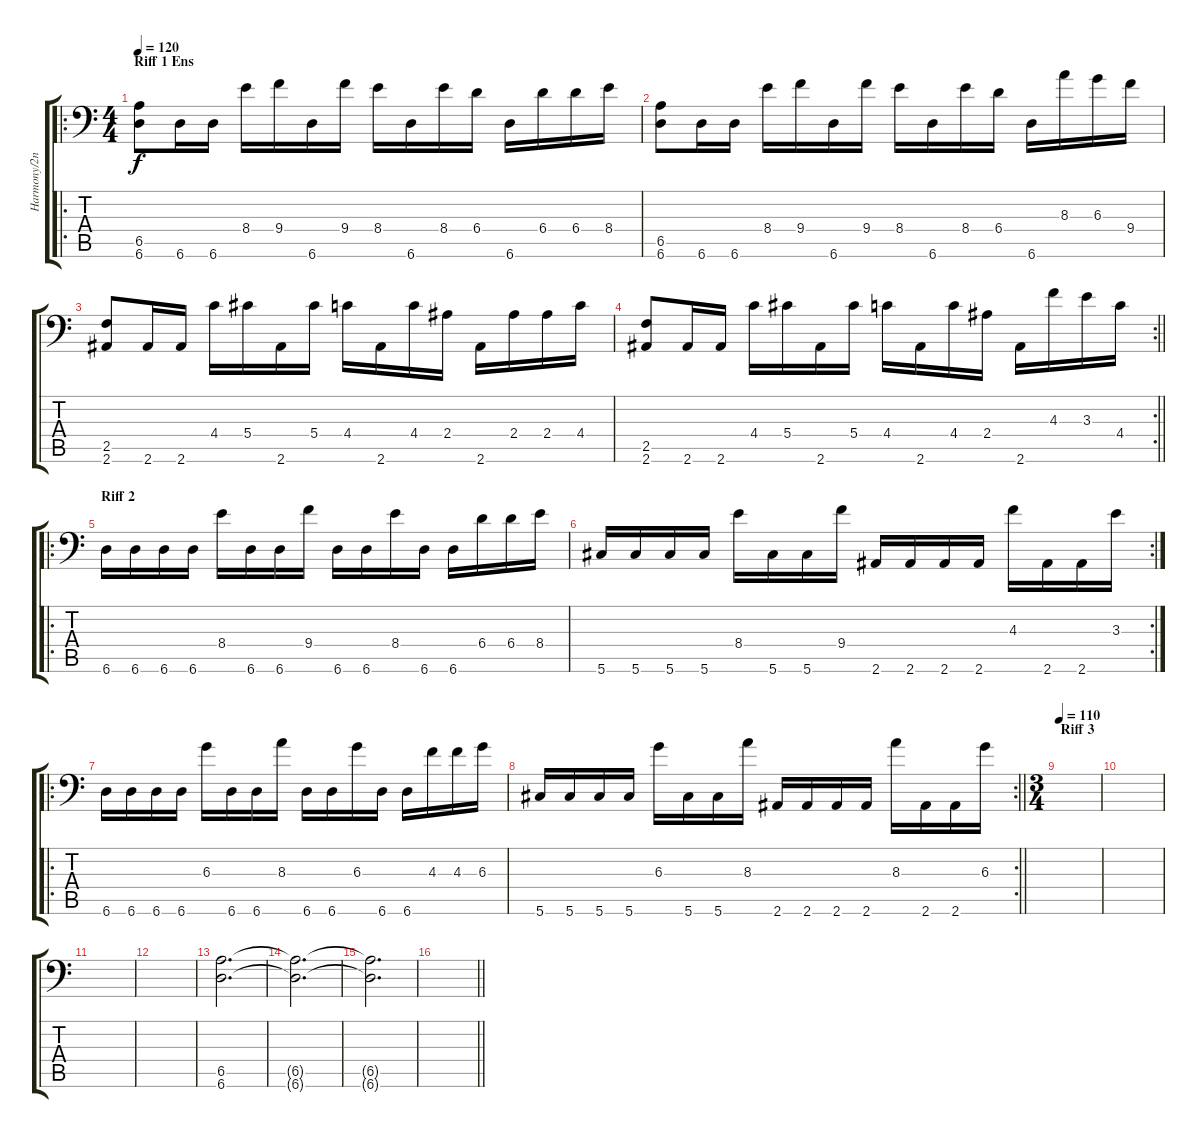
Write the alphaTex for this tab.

\track ("Harmony/2nd Rhythm" "Harmony/2n") {instrument distortionguitar}
\staff {score tabs}
\tuning (Bb3 F3 Db3 Ab2 Eb2 Ab1) {hide}
\ro
\ts (4 4)
\section ("" "Riff 1 Ens")
\tempo 120
\clef f4
\ks c
(6.5 6.6).8{dy f} 6.6.16 6.6.16 8.4.16 9.4.16 6.6.16 9.4.16 8.4.16 6.6.16 8.4.16 6.4.16 6.6.16 6.4.16 6.4.16 8.4.16 |
(6.5 6.6).8 6.6.16 6.6.16 8.4.16 9.4.16 6.6.16 9.4.16 8.4.16 6.6.16 8.4.16 6.4.16 6.6.16 8.3.16 6.3.16 9.4.16 |
(2.5 2.6).8 2.6.16 2.6.16 4.4.16 5.4.16 2.6.16 5.4.16 4.4.16 2.6.16 4.4.16 2.4.16 2.6.16 2.4.16 2.4.16 4.4.16 |
\rc 2
\barLineRight lightlight
(2.5 2.6).8 2.6.16 2.6.16 4.4.16 5.4.16 2.6.16 5.4.16 4.4.16 2.6.16 4.4.16 2.4.16 2.6.16 4.3.16 3.3.16 4.4.16 |
\ro
\section ("" "Riff 2")
6.6.16 6.6.16 6.6.16 6.6.16 8.4.16 6.6.16 6.6.16 9.4.16 6.6.16 6.6.16 8.4.16 6.6.16 6.6.16 6.4.16 6.4.16 8.4.16 |
\rc 2
5.6.16 5.6.16 5.6.16 5.6.16 8.4.16 5.6.16 5.6.16 9.4.16 2.6.16 2.6.16 2.6.16 2.6.16 4.3.16 2.6.16 2.6.16 3.3.16 |
\ro
6.6.16 6.6.16 6.6.16 6.6.16 6.3.16 6.6.16 6.6.16 8.3.16 6.6.16 6.6.16 6.3.16 6.6.16 6.6.16 4.3.16 4.3.16 6.3.16 |
\rc 2
\barLineRight lightlight
5.6.16 5.6.16 5.6.16 5.6.16 6.3.16 5.6.16 5.6.16 8.3.16 2.6.16 2.6.16 2.6.16 2.6.16 8.3.16 2.6.16 2.6.16 6.3.16 |
\ts (3 4)
\section ("" "Riff 3")
\tempo 110
|
|
|
|
(6.5 6.6).2{d} |
(6.5{t} 6.6{t}).2{d} |
(6.5{t} 6.6{t}).2{d} |
\barLineRight lightlight
